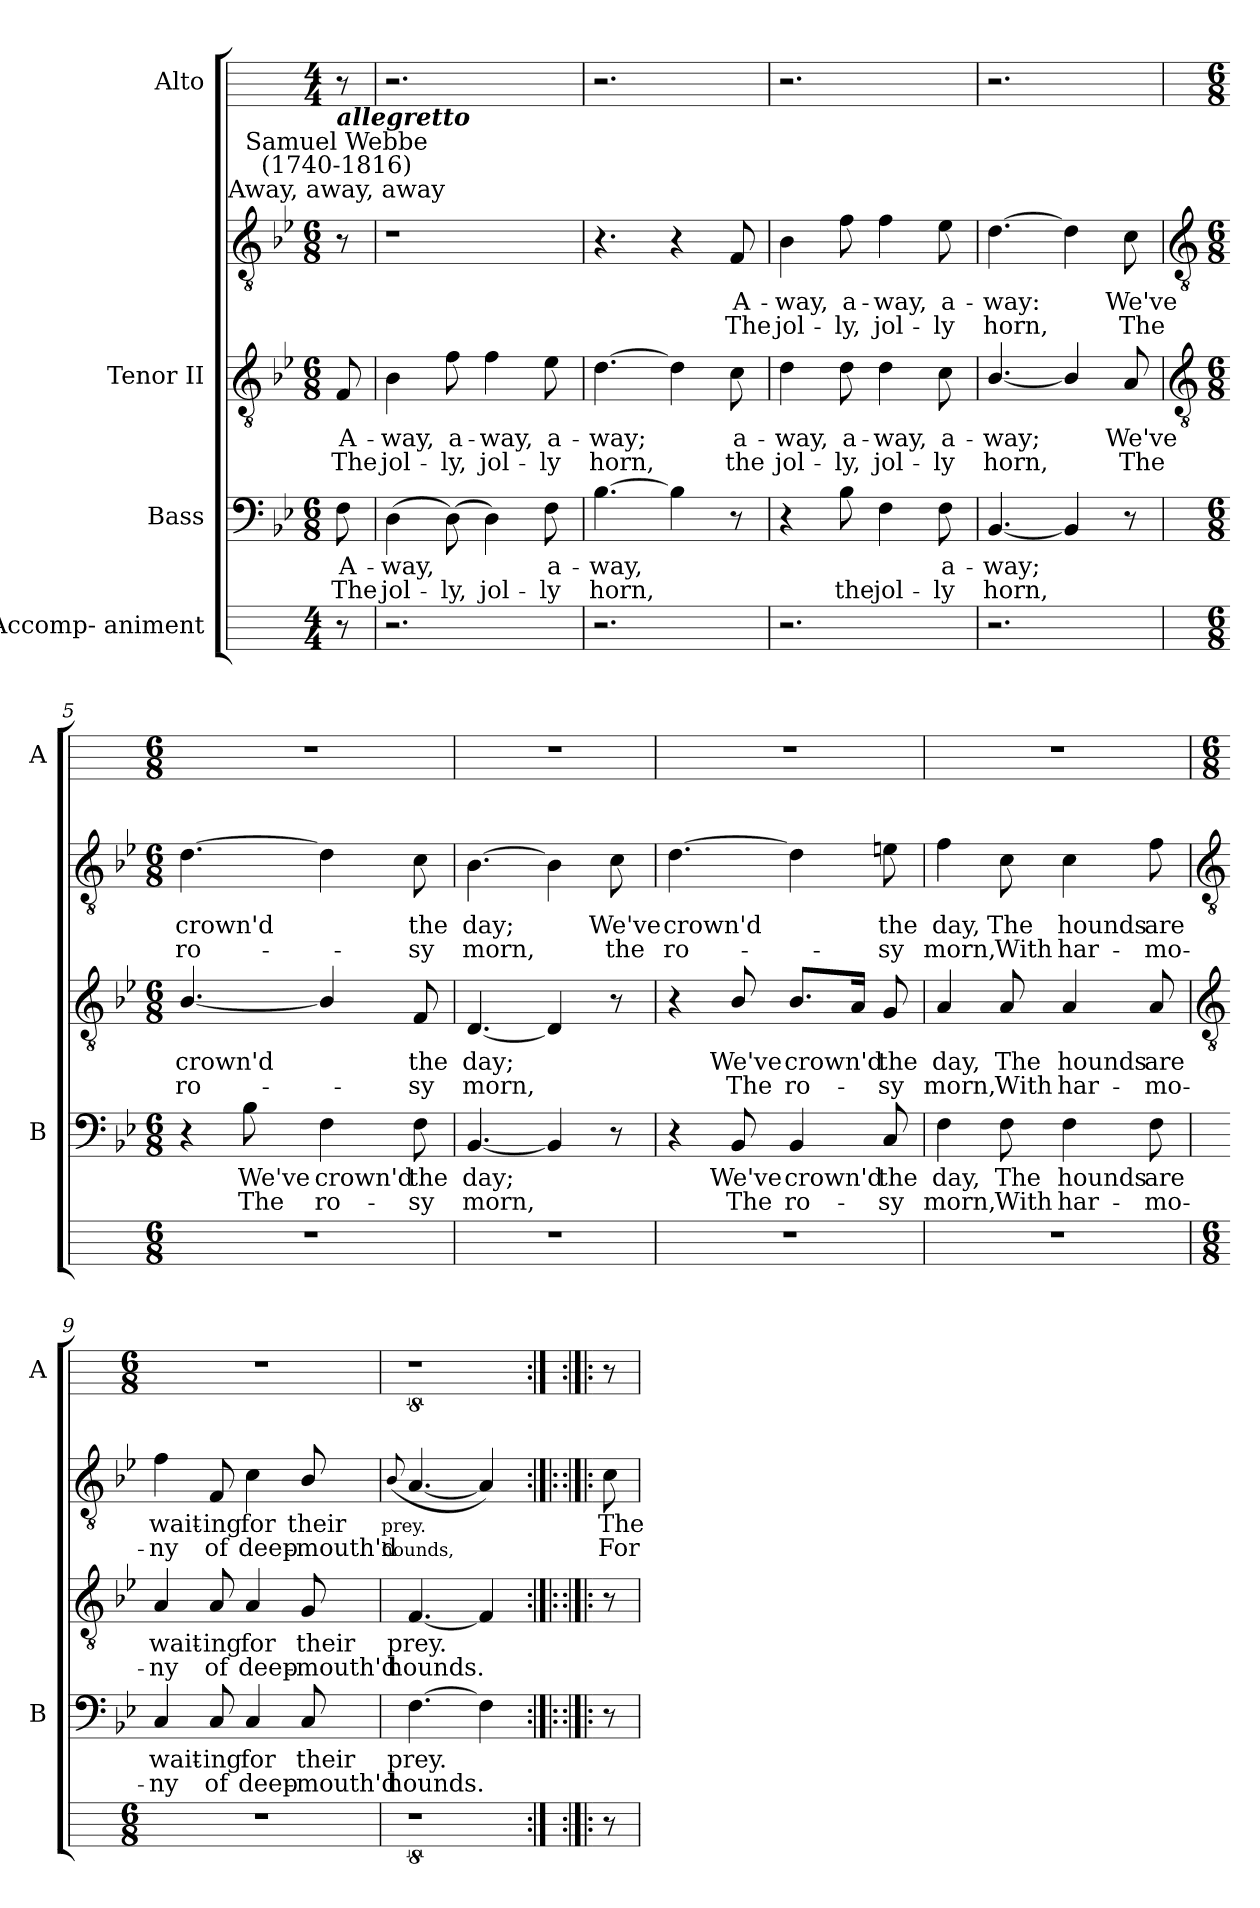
**kern	**kern	**text	**text	**kern	**text	**text	**kern	**text	**text	**kern
*part4	*part3	*part3	*part3	*part2	*part2	*part2	*part2	*part2	*part2	*part1
*staff5	*staff4	*staff4	*staff4	*staff3	*staff3	*staff3	*staff2	*staff2	*staff2	*staff1
*I"Accomp- animent	*I"Bass	*	*	*I"Tenor II	*	*	*	*	*	*I"Alto
*	*I'B	*	*	*	*	*	*	*	*	*I'A
*	*clefF4	*	*	*clefGv2	*	*	*clefGv2	*	*	*
*	*k[b-e-]	*	*	*k[b-e-]	*	*	*k[b-e-]	*	*	*
*	*B-:	*	*	*B-:	*	*	*B-:	*	*	*
*M4/4	*M6/8	*	*	*M6/8	*	*	*M6/8	*	*	*M4/4
=	=	=	=	=	=	=	=	=	=	=
!	!	!	!	!	!	!	!LO:TX:a:cj:t=Away, away, away	!	!	!
!	!	!	!	!	!	!	!LO:TX:a:cj:t=Samuel Webbe\n(1740-1816)	!	!	!
!	!	!	!	!	!	!	!LO:TX:a:Bi:t=allegretto	!	!	!
!	!	!LO:LY:b	!LO:LY:b	!	!LO:LY:b	!LO:LY:b	!	!	!	!
8r	8F	A-	-The	8F	A-	-The	8r	.	.	8r
=1	=1	=1	=1	=1	=1	=1	=1	=1	=1	=1
!	!	!LO:LY:b	!LO:LY:b	!	!LO:LY:b	!LO:LY:b	!LO:N:vis=1	!	!	!
2.r	(>4D	way,	jol-	4B-	way,	jol-	2.r	.	.	2.r
!	!	!	!LO:LY:b	!	!LO:LY:b	!LO:LY:b	!	!	!	!
.	(>8D)	.	-ly,	8f	-a-	-ly,	.	.	.	.
!	!	!	!LO:LY:b	!	!LO:LY:b	!LO:LY:b	!	!	!	!
.	4D)	.	jol-	4f	way,	jol-	.	.	.	.
!	!	!LO:LY:b	!LO:LY:b	!	!LO:LY:b	!LO:LY:b	!	!	!	!
.	8F	-a-	-ly	8e-	-a-	-ly	.	.	.	.
=2	=2	=2	=2	=2	=2	=2	=2	=2	=2	=2
!	!	!LO:LY:b	!LO:LY:b	!	!LO:LY:b	!LO:LY:b	!	!	!	!
2.r	[4.B-	way,	horn,	[4.d	way;	horn,	4.r	.	.	2.r
.	4B-]	.	.	4d]	.	.	4r	.	.	.
!	!	!	!	!	!LO:LY:b	!LO:LY:b	!	!LO:LY:b	!LO:LY:b	!
.	8r	.	.	8c	a-	-the	8F	A-	-The	.
=3	=3	=3	=3	=3	=3	=3	=3	=3	=3	=3
!	!	!	!	!	!LO:LY:b	!LO:LY:b	!	!LO:LY:b	!LO:LY:b	!
2.r	4r	.	.	4d	way,	jol-	4B-	way,	jol-	2.r
!	!	!	!LO:LY:b	!	!LO:LY:b	!LO:LY:b	!	!LO:LY:b	!LO:LY:b	!
.	8B-	.	the	8d	-a-	-ly,	8f	-a-	-ly,	.
!	!	!	!LO:LY:b	!	!LO:LY:b	!LO:LY:b	!	!LO:LY:b	!LO:LY:b	!
.	4F	.	jol-	4d	way,	jol-	4f	way,	jol-	.
!	!	!LO:LY:b	!LO:LY:b	!	!LO:LY:b	!LO:LY:b	!	!LO:LY:b	!LO:LY:b	!
.	8F	-a-	-ly	8c	-a-	-ly	8e-	-a-	-ly	.
=4	=4	=4	=4	=4	=4	=4	=4	=4	=4	=4
!	!	!LO:LY:b	!LO:LY:b	!	!LO:LY:b	!LO:LY:b	!	!LO:LY:b	!LO:LY:b	!
2.r	[4.BB-	way;	horn,	[4.B-/	way;	horn,	[4.d	way:	horn,	2.r
.	4BB-]	.	.	4B-/]	.	.	4d]	.	.	.
!	!	!	!	!	!LO:LY:b	!LO:LY:b	!	!LO:LY:b	!LO:LY:b	!
.	8r	.	.	8A	We've	The	8c	We've	The	.
!!LO:LB:g=z
=5	=5	=5	=5	=5	=5	=5	=5	=5	=5	=5
*	*	*	*	*clefGv2	*	*	*clefGv2	*	*	*
*M6/8	*M6/8	*	*	*M6/8	*	*	*M6/8	*	*	*M6/8
!	!	!	!	!	!LO:LY:b	!LO:LY:b	!	!LO:LY:b	!LO:LY:b	!
2.r	4r	.	.	[4.B-/	crown'd	ro-	[4.d	crown'd	ro-	2.r
!	!	!LO:LY:b	!LO:LY:b	!	!	!	!	!	!	!
.	8B-	We've	The	.	.	.	.	.	.	.
!	!	!LO:LY:b	!LO:LY:b	!	!	!	!	!	!	!
.	4F	crown'd	ro-	4B-/]	.	.	4d]	.	.	.
!	!	!LO:LY:b	!LO:LY:b	!	!LO:LY:b	!LO:LY:b	!	!LO:LY:b	!LO:LY:b	!
.	8F	-the	sy	8F	the	sy	8c	the	sy	.
=6	=6	=6	=6	=6	=6	=6	=6	=6	=6	=6
!	!	!LO:LY:b	!LO:LY:b	!	!LO:LY:b	!LO:LY:b	!	!LO:LY:b	!LO:LY:b	!
2.r	[4.BB-	day;	morn,	[4.D	day;	morn,	[4.B-	day;	morn,	2.r
.	4BB-]	.	.	4D]	.	.	4B-]	.	.	.
!	!	!	!	!	!	!	!	!LO:LY:b	!LO:LY:b	!
.	8r	.	.	8r	.	.	8c	We've	the	.
=7	=7	=7	=7	=7	=7	=7	=7	=7	=7	=7
!	!	!	!	!	!	!	!	!LO:LY:b	!LO:LY:b	!
2.r	4r	.	.	4r	.	.	[4.d	crown'd	ro-	2.r
!	!	!LO:LY:b	!LO:LY:b	!	!LO:LY:b	!LO:LY:b	!	!	!	!
.	8BB-	We've	The	8B-/	We've	The	.	.	.	.
!	!	!LO:LY:b	!LO:LY:b	!	!LO:LY:b	!LO:LY:b	!	!	!	!
.	4BB-	crown'd	ro-	8.B-/L	crown'd	ro-	4d]	.	.	.
.	.	.	.	16AJ	.	.	.	.	.	.
!	!	!LO:LY:b	!LO:LY:b	!	!LO:LY:b	!LO:LY:b	!	!LO:LY:b	!LO:LY:b	!
.	8C	-the	sy	8G	the	sy	8en	the	sy	.
=8	=8	=8	=8	=8	=8	=8	=8	=8	=8	=8
!	!	!LO:LY:b	!LO:LY:b	!	!LO:LY:b	!LO:LY:b	!	!LO:LY:b	!LO:LY:b	!
2.r	4F	day,	morn,	4A	-day,	morn,	4f	day,	morn,	2.r
!	!	!LO:LY:b	!LO:LY:b	!	!LO:LY:b	!LO:LY:b	!	!LO:LY:b	!LO:LY:b	!
.	8F	The	With	8A	The	With	8c	The	With	.
!	!	!LO:LY:b	!LO:LY:b	!	!LO:LY:b	!LO:LY:b	!	!LO:LY:b	!LO:LY:b	!
.	4F	hounds	har-	4A	hounds	har-	4c	hounds	har-	.
!	!	!LO:LY:b	!LO:LY:b	!	!LO:LY:b	!LO:LY:b	!	!LO:LY:b	!LO:LY:b	!
.	8F	-are	mo-	8A	-are	mo-	8f	-are	mo-	.
!!LO:LB:g=z
=9	=9	=9	=9	=9	=9	=9	=9	=9	=9	=9
*	*	*	*	*clefGv2	*	*	*clefGv2	*	*	*
*M6/8	*	*	*	*	*	*	*	*	*	*M6/8
!	!	!LO:LY:b	!LO:LY:b	!	!LO:LY:b	!LO:LY:b	!	!LO:LY:b	!LO:LY:b	!
2.r	4C	-wait-	-ny	4A	wait-	-ny	4f	-wait-	-ny	2.r
!	!	!LO:LY:b	!LO:LY:b	!	!LO:LY:b	!LO:LY:b	!	!LO:LY:b	!LO:LY:b	!
.	8C	ing	of	8A	ing	of	8F	ing	of	.
!	!	!LO:LY:b	!LO:LY:b	!	!LO:LY:b	!LO:LY:b	!	!LO:LY:b	!LO:LY:b	!
.	4C	for	deep-	4A	for	deep-	4c	for	deep-	.
!	!	!LO:LY:b	!LO:LY:b	!	!LO:LY:b	!LO:LY:b	!	!LO:LY:b	!LO:LY:b	!
.	8C	-their	mouth'd	8G	-their	mouth'd	8B-/	-their	mouth'd	.
=10	=10	=10	=10	=10	=10	=10	=10	=10	=10	=10
!	!	!	!	!	!	!	!	!LO:LY:b	!LO:LY:b	!
.	.	.	.	.	.	.	(<8qqB-/L	prey.	hounds,	.
!	!	!LO:LY:b	!LO:LY:b	!	!LO:LY:b	!LO:LY:b	!	!	!	!
8%5r	[4.F	prey.	hounds.	[4.F	prey.	hounds.	[4.A	.	.	8%5r
.	4F]	.	.	4F]	.	.	4A])	.	.	.
=11:|!	=11:|!|:	=11:|!	=11:|!	=11:|!|:	=11:|!	=11:|!	=11:|!|:	=11:|!	=11:|!	=11:|!
!	!	!	!	!	!	!	!	!LO:LY:b	!LO:LY:b	!
8r	8r	.	.	8r	.	.	8cJ	The	For	8r
=	=	=	=	=	=	=	=	=	=	=
*-	*-	*-	*-	*-	*-	*-	*-	*-	*-	*-
